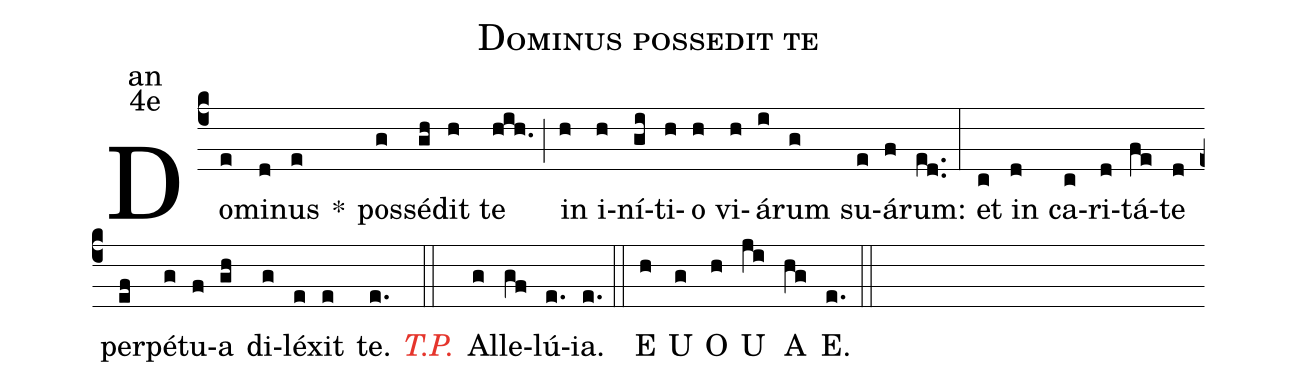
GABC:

name:Dominus possedit te;
office-part:an;
mode:4e;
%%
(c4) Do(e)mi(d)nus(e) *() pos(g)sé(gh)dit(h) te(hih.) (;) in(h) i(h)ní(gi)ti(h)o(h) vi(h)á(i)rum(g) su(e)á(f)rum:(ed..) (:) et(c) in(d) ca(c)ri(d)tá(fe)te(d) per(ef)pé(g)tu(f)a(gh) di(g)lé(e)xit(e) te.(e.) <i><c>T.P.</c></i>(::) Al(g)le(gf)lú(e.)ia.(e.) (::) E(h) U(g) O(h) U(ji) A(hg) E.(e.) (::)
